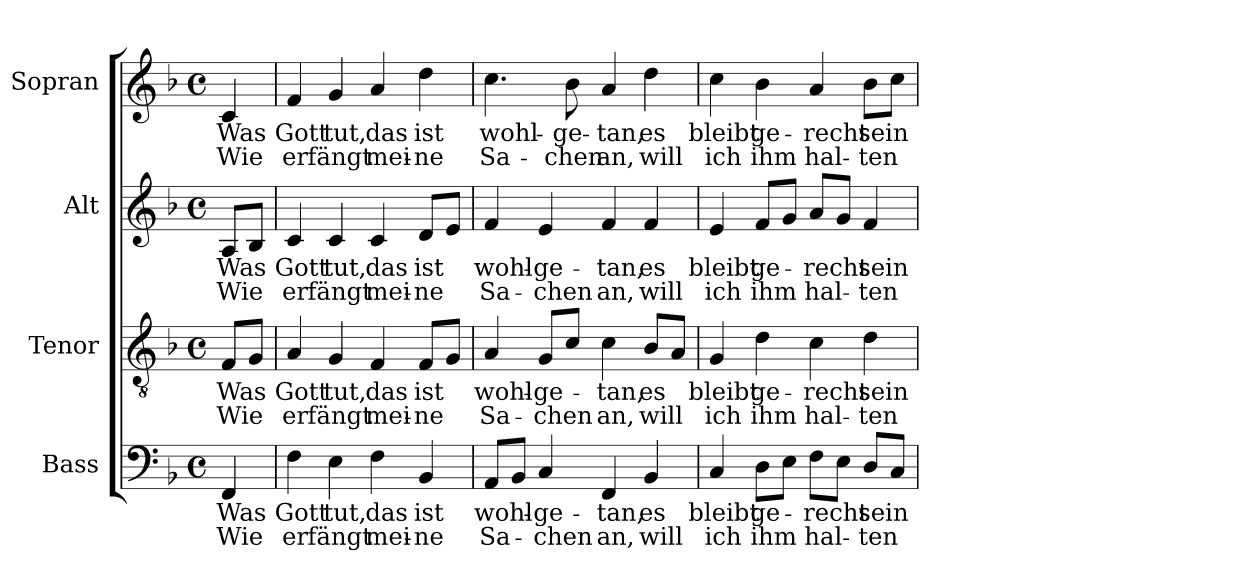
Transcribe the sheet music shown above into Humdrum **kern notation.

**kern	**text	**text	**kern	**text	**text	**kern	**text	**text	**kern	**text	**text
*part4	*part4	*part4	*part3	*part3	*part3	*part2	*part2	*part2	*part1	*part1	*part1
*staff4	*staff4	*staff4	*staff3	*staff3	*staff3	*staff2	*staff2	*staff2	*staff1	*staff1	*staff1
*I"Bass	*	*	*I"Tenor	*	*	*I"Alt	*	*	*I"Sopran	*	*
*I'B.	*	*	*I'T.	*	*	*I'A.	*	*	*I'S.	*	*
!!LO:PB:g=z
*clefF4	*	*	*clefGv2	*	*	*clefG2	*	*	*clefG2	*	*
*	*	*	*ITrd7c12	*	*	*	*	*	*	*	*
*k[b-]	*	*	*k[b-]	*	*	*k[b-]	*	*	*k[b-]	*	*
*F:	*	*	*F:	*	*	*F:	*	*	*F:	*	*
*M4/4	*	*	*M4/4	*	*	*M4/4	*	*	*M4/4	*	*
*met(c)	*	*	*met(c)	*	*	*met(c)	*	*	*met(c)	*	*
=	=	=	=	=	=	=	=	=	=	=	=
!	!LO:LY:b:color=#000000	!LO:LY:b:color=#000000	!	!	!	!	!	!	!	!	!
!	!	!	!	!LO:LY:b:color=#000000	!LO:LY:b:color=#000000	!	!	!	!	!	!
!	!	!	!	!	!	!	!LO:LY:b:color=#000000	!LO:LY:b:color=#000000	!	!	!
!	!	!	!	!	!	!	!	!	!	!LO:LY:b:color=#000000	!LO:LY:b:color=#000000
4FFi/	Was	Wie	8FFi/L	Was	Wie	8Ai/L	Was	Wie	4ci/	Was	Wie
.	.	.	8GGi/J	.	.	8B-i/J	.	.	.	.	.
=1	=1	=1	=1	=1	=1	=1	=1	=1	=1	=1	=1
!	!LO:LY:b:color=#000000	!LO:LY:b:color=#000000	!	!	!	!	!	!	!	!	!
!	!	!	!	!LO:LY:b:color=#000000	!LO:LY:b:color=#000000	!	!	!	!	!	!
!	!	!	!	!	!	!	!LO:LY:b:color=#000000	!LO:LY:b:color=#000000	!	!	!
!	!	!	!	!	!	!	!	!	!	!LO:LY:b:color=#000000	!LO:LY:b:color=#000000
4Fi\	Gott	er	4AAi/	Gott	er	4ci/	Gott	er	4fi/	Gott	er
!	!LO:LY:b:color=#000000	!LO:LY:b:color=#000000	!	!	!	!	!	!	!	!	!
!	!	!	!	!LO:LY:b:color=#000000	!LO:LY:b:color=#000000	!	!	!	!	!	!
!	!	!	!	!	!	!	!LO:LY:b:color=#000000	!LO:LY:b:color=#000000	!	!	!
!	!	!	!	!	!	!	!	!	!	!LO:LY:b:color=#000000	!LO:LY:b:color=#000000
4Ei\	tut,	fängt	4GGi/	tut,	fängt	4ci/	tut,	fängt	4gi/	tut,	fängt
!	!LO:LY:b:color=#000000	!LO:LY:b:color=#000000	!	!	!	!	!	!	!	!	!
!	!	!	!	!LO:LY:b:color=#000000	!LO:LY:b:color=#000000	!	!	!	!	!	!
!	!	!	!	!	!	!	!LO:LY:b:color=#000000	!LO:LY:b:color=#000000	!	!	!
!	!	!	!	!	!	!	!	!	!	!LO:LY:b:color=#000000	!LO:LY:b:color=#000000
4Fi\	das	mei-	4FFi/	das	mei-	4ci/	das	mei-	4ai/	das	mei-
!	!LO:LY:b:color=#000000	!LO:LY:b:color=#000000	!	!	!	!	!	!	!	!	!
!	!	!	!	!LO:LY:b:color=#000000	!LO:LY:b:color=#000000	!	!	!	!	!	!
!	!	!	!	!	!	!	!LO:LY:b:color=#000000	!LO:LY:b:color=#000000	!	!	!
!	!	!	!	!	!	!	!	!	!	!LO:LY:b:color=#000000	!LO:LY:b:color=#000000
4BB-i/	ist	-ne	8FFi/L	ist	-ne	8di/L	ist	-ne	4ddi\	ist	-ne
.	.	.	8GGi/J	.	.	8ei/J	.	.	.	.	.
=2	=2	=2	=2	=2	=2	=2	=2	=2	=2	=2	=2
!	!LO:LY:b:color=#000000	!LO:LY:b:color=#000000	!	!	!	!	!	!	!	!	!
!	!	!	!	!LO:LY:b:color=#000000	!LO:LY:b:color=#000000	!	!	!	!	!	!
!	!	!	!	!	!	!	!LO:LY:b:color=#000000	!LO:LY:b:color=#000000	!	!	!
!	!	!	!	!	!	!	!	!	!	!LO:LY:b:color=#000000	!LO:LY:b:color=#000000
8AAi/L	wohl-	Sa-	4AAi/	wohl-	Sa-	4fi/	wohl-	Sa-	4.cci\	wohl-	Sa-
8BB-i/J	.	.	.	.	.	.	.	.	.	.	.
!	!LO:LY:b:color=#000000	!LO:LY:b:color=#000000	!	!	!	!	!	!	!	!	!
!	!	!	!	!LO:LY:b:color=#000000	!LO:LY:b:color=#000000	!	!	!	!	!	!
!	!	!	!	!	!	!	!LO:LY:b:color=#000000	!LO:LY:b:color=#000000	!	!	!
4Ci/	-ge-	-chen	8GGi/L	-ge-	-chen	4ei/	-ge-	-chen	.	.	.
!	!	!	!	!	!	!	!	!	!	!LO:LY:b:color=#000000	!LO:LY:b:color=#000000
.	.	.	8Ci/J	.	.	.	.	.	8b-i\	-ge-	-chen
!	!LO:LY:b:color=#000000	!LO:LY:b:color=#000000	!	!	!	!	!	!	!	!	!
!	!	!	!	!LO:LY:b:color=#000000	!LO:LY:b:color=#000000	!	!	!	!	!	!
!	!	!	!	!	!	!	!LO:LY:b:color=#000000	!LO:LY:b:color=#000000	!	!	!
!	!	!	!	!	!	!	!	!	!	!LO:LY:b:color=#000000	!LO:LY:b:color=#000000
4FFi/	-tan,	an,	4Ci\	-tan,	an,	4fi/	-tan,	an,	4ai/	-tan,	an,
!	!LO:LY:b:color=#000000	!LO:LY:b:color=#000000	!	!	!	!	!	!	!	!	!
!	!	!	!	!LO:LY:b:color=#000000	!LO:LY:b:color=#000000	!	!	!	!	!	!
!	!	!	!	!	!	!	!LO:LY:b:color=#000000	!LO:LY:b:color=#000000	!	!	!
!	!	!	!	!	!	!	!	!	!	!LO:LY:b:color=#000000	!LO:LY:b:color=#000000
4BB-i/	es	will	8BB-i/L	es	will	4fi/	es	will	4ddi\	es	will
.	.	.	8AAi/J	.	.	.	.	.	.	.	.
=3	=3	=3	=3	=3	=3	=3	=3	=3	=3	=3	=3
!	!LO:LY:b:color=#000000	!LO:LY:b:color=#000000	!	!	!	!	!	!	!	!	!
!	!	!	!	!LO:LY:b:color=#000000	!LO:LY:b:color=#000000	!	!	!	!	!	!
!	!	!	!	!	!	!	!LO:LY:b:color=#000000	!LO:LY:b:color=#000000	!	!	!
!	!	!	!	!	!	!	!	!	!	!LO:LY:b:color=#000000	!LO:LY:b:color=#000000
4Ci/	bleibt	ich	4GGi/	bleibt	ich	4ei/	bleibt	ich	4cci\	bleibt	ich
!	!LO:LY:b:color=#000000	!LO:LY:b:color=#000000	!	!	!	!	!	!	!	!	!
!	!	!	!	!LO:LY:b:color=#000000	!LO:LY:b:color=#000000	!	!	!	!	!	!
!	!	!	!	!	!	!	!LO:LY:b:color=#000000	!LO:LY:b:color=#000000	!	!	!
!	!	!	!	!	!	!	!	!	!	!LO:LY:b:color=#000000	!LO:LY:b:color=#000000
8Di\L	ge-	ihm	4Di\	ge-	ihm	8fi/L	ge-	ihm	4b-i\	ge-	ihm
8Ei\J	.	.	.	.	.	8gi/J	.	.	.	.	.
!	!LO:LY:b:color=#000000	!LO:LY:b:color=#000000	!	!	!	!	!	!	!	!	!
!	!	!	!	!LO:LY:b:color=#000000	!LO:LY:b:color=#000000	!	!	!	!	!	!
!	!	!	!	!	!	!	!LO:LY:b:color=#000000	!LO:LY:b:color=#000000	!	!	!
!	!	!	!	!	!	!	!	!	!	!LO:LY:b:color=#000000	!LO:LY:b:color=#000000
8Fi\L	-recht	hal-	4Ci\	-recht	hal-	8ai/L	-recht	hal-	4ai/	-recht	hal-
8Ei\J	.	.	.	.	.	8gi/J	.	.	.	.	.
!	!LO:LY:b:color=#000000	!LO:LY:b:color=#000000	!	!	!	!	!	!	!	!	!
!	!	!	!	!LO:LY:b:color=#000000	!LO:LY:b:color=#000000	!	!	!	!	!	!
!	!	!	!	!	!	!	!LO:LY:b:color=#000000	!LO:LY:b:color=#000000	!	!	!
!	!	!	!	!	!	!	!	!	!	!LO:LY:b:color=#000000	!LO:LY:b:color=#000000
8Di/L	sein	-ten	4Di\	sein	-ten	4fi/	sein	-ten	8b-i\L	sein	-ten
8Ci/J	.	.	.	.	.	.	.	.	8cci\J	.	.
=	=	=	=	=	=	=	=	=	=	=	=
*-	*-	*-	*-	*-	*-	*-	*-	*-	*-	*-	*-
